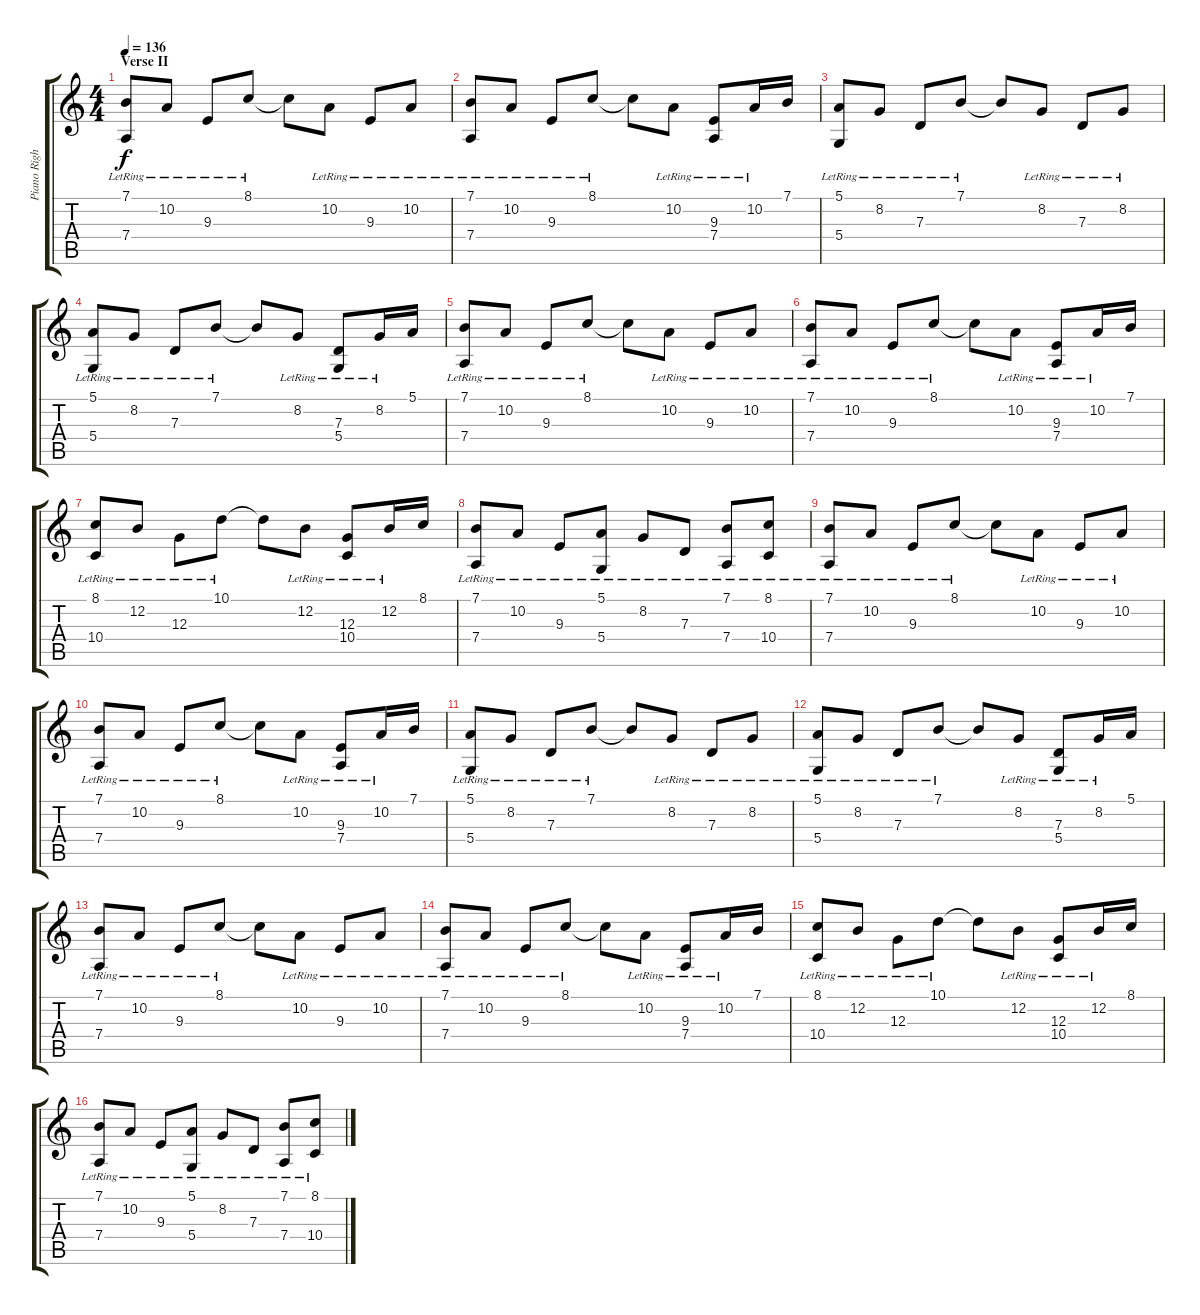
\track ("Piano Right" "Piano Righ") {instrument acousticgrandpiano}
\staff {score tabs}
\tuning (E4 B3 G3 D3 A2 E2) {hide}
\ts (4 4)
\section ("" "Verse II")
\tempo 136
\clef g2
\ks c
(7.1{lr} 7.4{lr}).8{dy f volume 11} 10.2{lr}.8 9.3{lr}.8 8.1{lr}.8 8.1{t}.8 10.2{lr}.8 9.3{lr}.8 10.2{lr}.8 |
(7.1{lr} 7.4{lr}).8 10.2{lr}.8 9.3{lr}.8 8.1{lr}.8 8.1{t}.8 10.2{lr}.8 (9.3{lr} 7.4{lr}).8 10.2{lr}.16 7.1.16 |
(5.1{lr} 5.4{lr}).8 8.2{lr}.8 7.3{lr}.8 7.1{lr}.8 7.1{t}.8 8.2{lr}.8 7.3{lr}.8 8.2{lr}.8 |
(5.1{lr} 5.4{lr}).8 8.2{lr}.8 7.3{lr}.8 7.1{lr}.8 7.1{t}.8 8.2{lr}.8 (7.3{lr} 5.4{lr}).8 8.2{lr}.16 5.1.16 |
(7.1{lr} 7.4{lr}).8 10.2{lr}.8 9.3{lr}.8 8.1{lr}.8 8.1{t}.8 10.2{lr}.8 9.3{lr}.8 10.2{lr}.8 |
(7.1{lr} 7.4{lr}).8 10.2{lr}.8 9.3{lr}.8 8.1{lr}.8 8.1{t}.8 10.2{lr}.8 (9.3{lr} 7.4{lr}).8 10.2{lr}.16 7.1.16 |
(8.1{lr} 10.4{lr}).8 12.2{lr}.8 12.3{lr}.8 10.1{lr}.8 10.1{t}.8 12.2{lr}.8 (12.3{lr} 10.4{lr}).8 12.2{lr}.16 8.1.16 |
(7.1{lr} 7.4{lr}).8 10.2{lr}.8 9.3{lr}.8 (5.1{lr} 5.4{lr}).8 8.2{lr}.8 7.3{lr}.8 (7.1 7.4{lr}).8 (8.1 10.4{lr}).8 |
(7.1{lr} 7.4{lr}).8 10.2{lr}.8 9.3{lr}.8 8.1{lr}.8 8.1{t}.8 10.2{lr}.8 9.3{lr}.8 10.2{lr}.8 |
(7.1{lr} 7.4{lr}).8 10.2{lr}.8 9.3{lr}.8 8.1{lr}.8 8.1{t}.8 10.2{lr}.8 (9.3{lr} 7.4{lr}).8 10.2{lr}.16 7.1.16 |
(5.1{lr} 5.4{lr}).8 8.2{lr}.8 7.3{lr}.8 7.1{lr}.8 7.1{t}.8 8.2{lr}.8 7.3{lr}.8 8.2{lr}.8 |
(5.1{lr} 5.4{lr}).8 8.2{lr}.8 7.3{lr}.8 7.1{lr}.8 7.1{t}.8 8.2{lr}.8 (7.3{lr} 5.4{lr}).8 8.2{lr}.16 5.1.16 |
(7.1{lr} 7.4{lr}).8 10.2{lr}.8 9.3{lr}.8 8.1{lr}.8 8.1{t}.8 10.2{lr}.8 9.3{lr}.8 10.2{lr}.8 |
(7.1{lr} 7.4{lr}).8 10.2{lr}.8 9.3{lr}.8 8.1{lr}.8 8.1{t}.8 10.2{lr}.8 (9.3{lr} 7.4{lr}).8 10.2{lr}.16 7.1.16 |
(8.1{lr} 10.4{lr}).8 12.2{lr}.8 12.3{lr}.8 10.1{lr}.8 10.1{t}.8 12.2{lr}.8 (12.3{lr} 10.4{lr}).8 12.2{lr}.16 8.1.16 |
(7.1{lr} 7.4{lr}).8 10.2{lr}.8 9.3{lr}.8 (5.1{lr} 5.4{lr}).8 8.2{lr}.8 7.3{lr}.8 (7.1 7.4{lr}).8 (8.1 10.4{lr}).8
